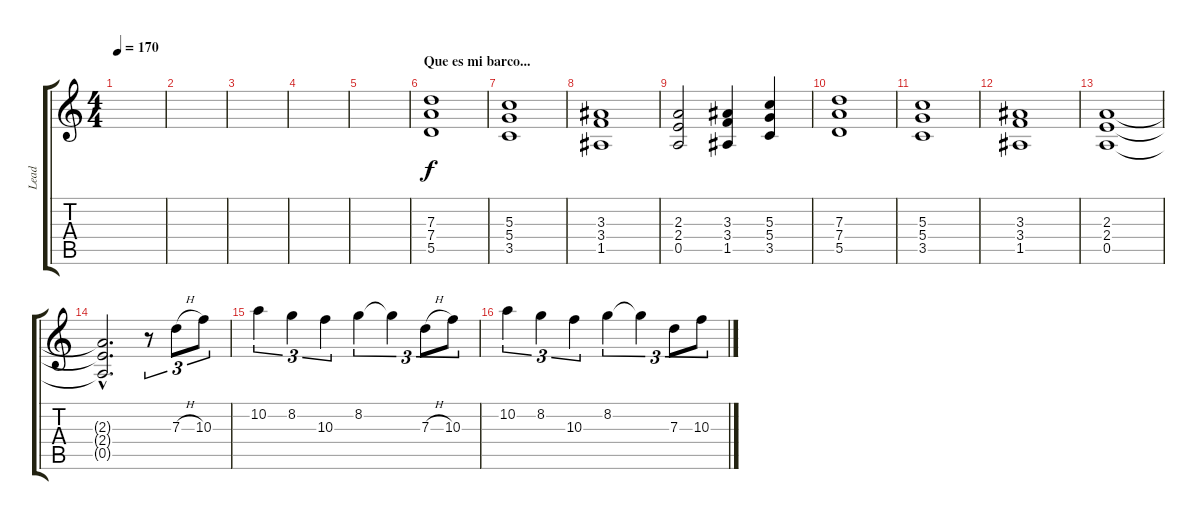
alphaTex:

\track ("Lead" "Lead") {instrument distortionguitar}
\staff {score tabs}
\tuning (E4 B3 G3 D3 A2 E2) {hide}
\ts (4 4)
\tempo 170
\clef g2
\ks c
|
|
|
|
|
\section ("" "Que es mi barco...")
(7.3 7.4 5.5).1 |
(5.3 5.4 3.5).1 |
(3.3 3.4 1.5).1 |
(2.3 2.4 0.5).2 (3.3 3.4 1.5).4 (5.3 5.4 3.5).4 |
(7.3 7.4 5.5).1 |
(5.3 5.4 3.5).1 |
(3.3 3.4 1.5).1 |
(2.3 2.4 0.5).1 |
(2.3{hac t} 2.4{hac t} 0.5{hac t}).2{d} r.8{tu (3 2)} 7.3{h}.8{tu (3 2)} 10.3.8{tu (3 2)} |
10.2.4{tu (3 2)} 8.2.4{tu (3 2)} 10.3.4{tu (3 2)} 8.2.4{tu (3 2)} 8.2{t}.4{tu (3 2)} 7.3{h}.8{tu (3 2)} 10.3.8{tu (3 2)} |
10.2.4{tu (3 2)} 8.2.4{tu (3 2)} 10.3.4{tu (3 2)} 8.2.4{tu (3 2)} 8.2{t}.4{tu (3 2)} 7.3.8{tu (3 2)} 10.3.8{tu (3 2)}
